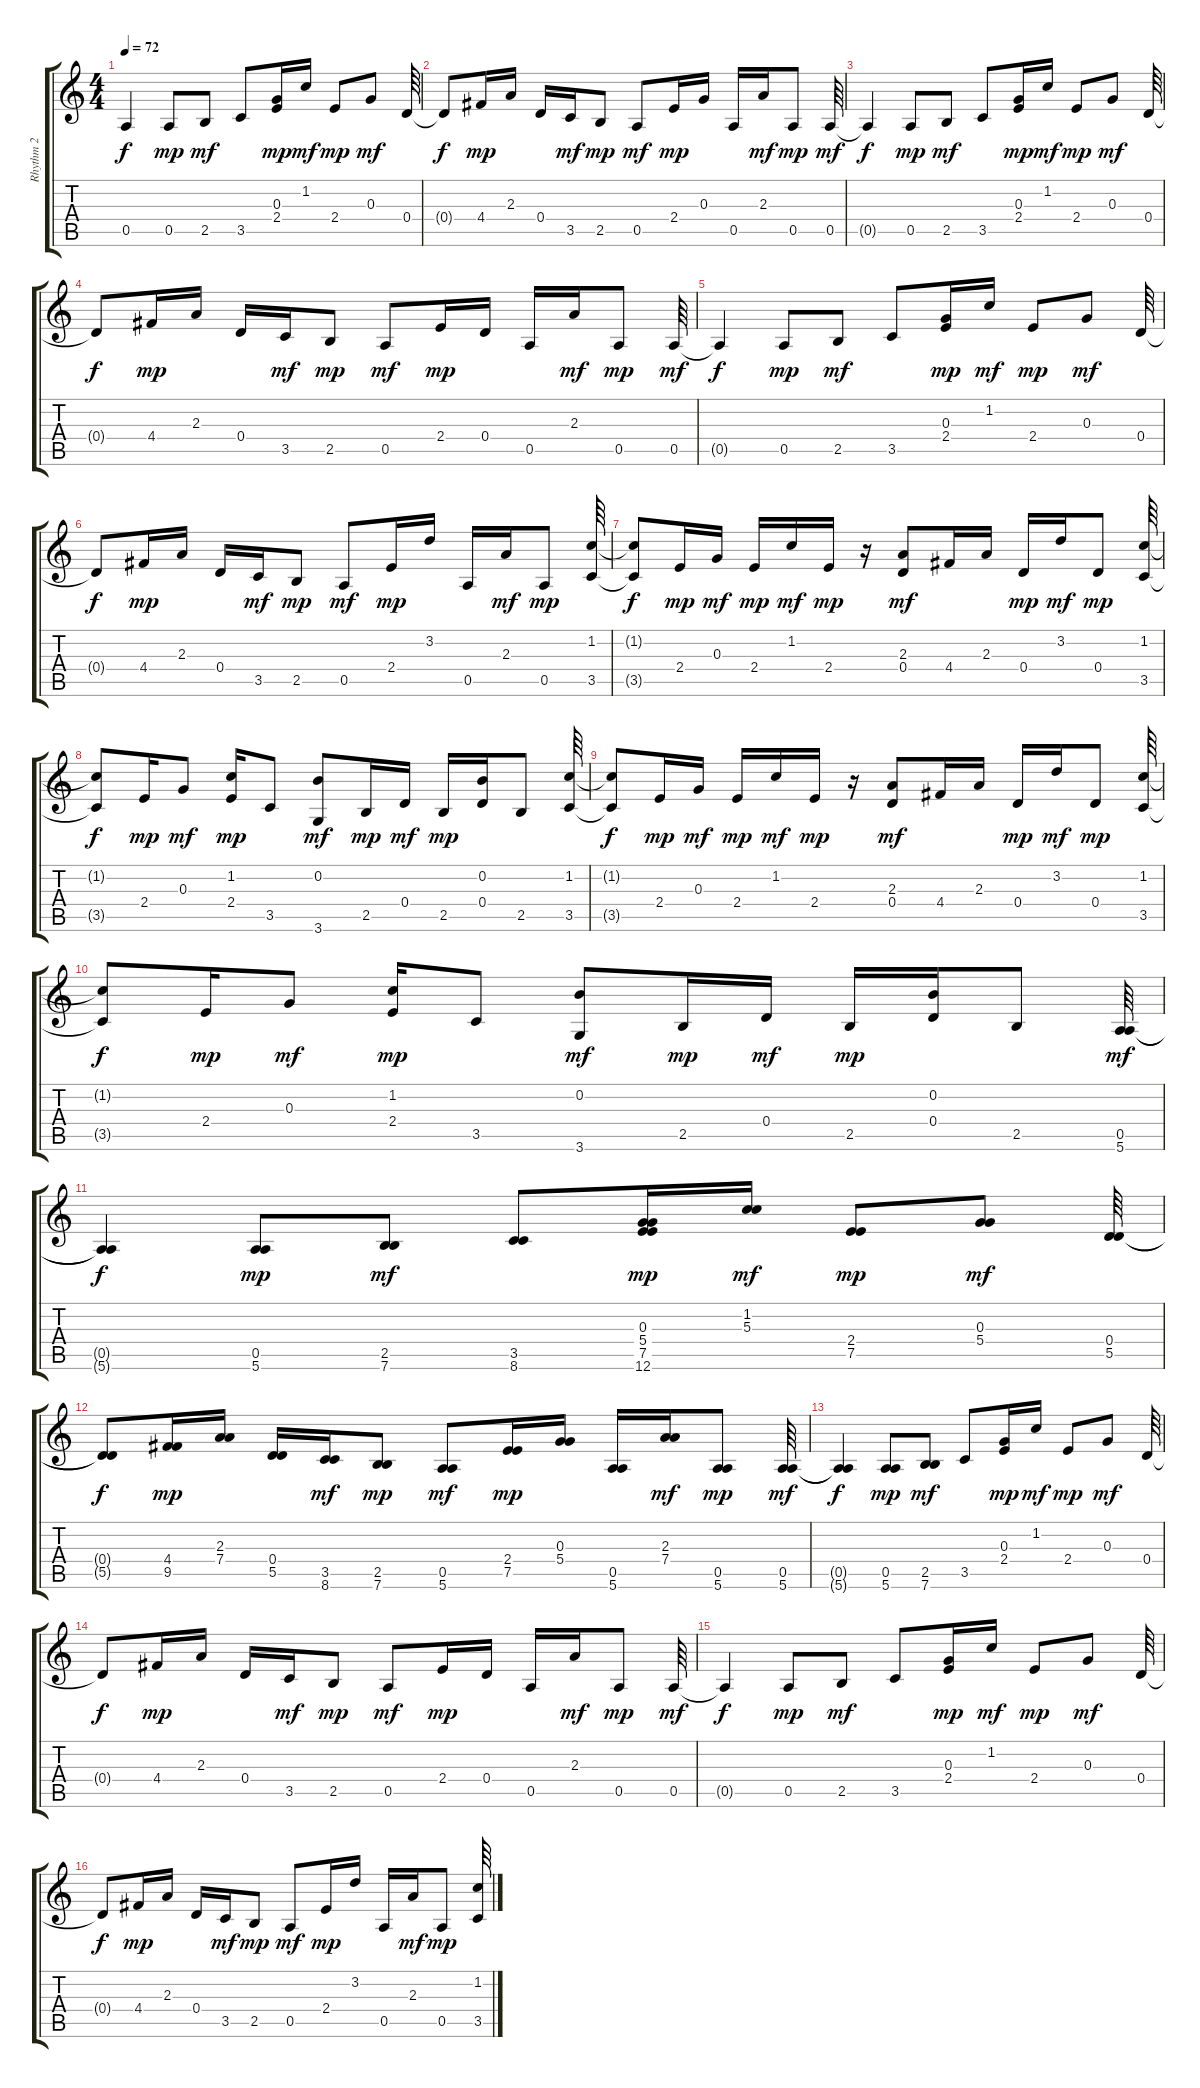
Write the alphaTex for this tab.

\track ("Rhythm 2" "Rhythm 2") {instrument acousticguitarsteel}
\staff {score tabs}
\tuning (E4 B3 G3 D3 A2 E2) {hide}
\ts (4 4)
\tempo 72
\clef g2
\ks c
0.5{t}.4{dy f} 0.5.8{dy mp} 2.5.8{dy mf} 3.5.8 (0.3 2.4).16{dy mp} 1.2.16{dy mf} 2.4.8{dy mp} 0.3.8{dy mf} 0.4.64 |
0.4{t}.8{dy f} 4.4.16{dy mp} 2.3.16 0.4.16 3.5.16{dy mf} 2.5.8{dy mp} 0.5.8{dy mf} 2.4.16{dy mp} 0.3.16 0.5.16 2.3.16{dy mf} 0.5.8{dy mp} 0.5.64{dy mf} |
0.5{t}.4{dy f} 0.5.8{dy mp} 2.5.8{dy mf} 3.5.8 (0.3 2.4).16{dy mp} 1.2.16{dy mf} 2.4.8{dy mp} 0.3.8{dy mf} 0.4.64 |
0.4{t}.8{dy f} 4.4.16{dy mp} 2.3.16 0.4.16 3.5.16{dy mf} 2.5.8{dy mp} 0.5.8{dy mf} 2.4.16{dy mp} 0.4.16 0.5.16 2.3.16{dy mf} 0.5.8{dy mp} 0.5.64{dy mf} |
0.5{t}.4{dy f} 0.5.8{dy mp} 2.5.8{dy mf} 3.5.8 (0.3 2.4).16{dy mp} 1.2.16{dy mf} 2.4.8{dy mp} 0.3.8{dy mf} 0.4.64 |
0.4{t}.8{dy f} 4.4.16{dy mp} 2.3.16 0.4.16 3.5.16{dy mf} 2.5.8{dy mp} 0.5.8{dy mf} 2.4.16{dy mp} 3.2.16 0.5.16 2.3.16{dy mf} 0.5.8{dy mp} (1.2 3.5).64 |
(1.2{t} 3.5{t}).8{dy f} 2.4.16{dy mp} 0.3.16{dy mf} 2.4.16{dy mp} 1.2.16{dy mf} 2.4.16{dy mp} r.16 (2.3 0.4).8{dy mf} 4.4.16 2.3.16 0.4.16{dy mp} 3.2.16{dy mf} 0.4.8{dy mp} (1.2 3.5).64 |
(1.2{t} 3.5{t}).8{dy f} 2.4.16{dy mp} 0.3.8{dy mf} (1.2 2.4).16{dy mp} 3.5.8 (0.2 3.6).8{dy mf} 2.5.16{dy mp} 0.4.16{dy mf} 2.5.16{dy mp} (0.2 0.4).16 2.5.8 (1.2 3.5).64 |
(1.2{t} 3.5{t}).8{dy f} 2.4.16{dy mp} 0.3.16{dy mf} 2.4.16{dy mp} 1.2.16{dy mf} 2.4.16{dy mp} r.16 (2.3 0.4).8{dy mf} 4.4.16 2.3.16 0.4.16{dy mp} 3.2.16{dy mf} 0.4.8{dy mp} (1.2 3.5).64 |
(1.2{t} 3.5{t}).8{dy f} 2.4.16{dy mp} 0.3.8{dy mf} (1.2 2.4).16{dy mp} 3.5.8 (0.2 3.6).8{dy mf} 2.5.16{dy mp} 0.4.16{dy mf} 2.5.16{dy mp} (0.2 0.4).16 2.5.8 (0.5 5.6).64{dy mf} |
(0.5{t} 5.6{t}).4{dy f} (0.5 5.6).8{dy mp} (2.5 7.6).8{dy mf} (3.5 8.6).8 (0.3 5.4 7.5 12.6).16{dy mp} (1.2 5.3).16{dy mf} (2.4 7.5).8{dy mp} (0.3 5.4).8{dy mf} (0.4 5.5).64 |
(0.4{t} 5.5{t}).8{dy f} (4.4 9.5).16{dy mp} (2.3 7.4).16 (0.4 5.5).16 (3.5 8.6).16{dy mf} (2.5 7.6).8{dy mp} (0.5 5.6).8{dy mf} (2.4 7.5).16{dy mp} (0.3 5.4).16 (0.5 5.6).16 (2.3 7.4).16{dy mf} (0.5 5.6).8{dy mp} (0.5 5.6).64{dy mf} |
(0.5{t} 5.6{t}).4{dy f} (0.5 5.6).8{dy mp} (2.5 7.6).8{dy mf} 3.5.8 (0.3 2.4).16{dy mp} 1.2.16{dy mf} 2.4.8{dy mp} 0.3.8{dy mf} 0.4.64 |
0.4{t}.8{dy f} 4.4.16{dy mp} 2.3.16 0.4.16 3.5.16{dy mf} 2.5.8{dy mp} 0.5.8{dy mf} 2.4.16{dy mp} 0.4.16 0.5.16 2.3.16{dy mf} 0.5.8{dy mp} 0.5.64{dy mf} |
0.5{t}.4{dy f} 0.5.8{dy mp} 2.5.8{dy mf} 3.5.8 (0.3 2.4).16{dy mp} 1.2.16{dy mf} 2.4.8{dy mp} 0.3.8{dy mf} 0.4.64 |
0.4{t}.8{dy f} 4.4.16{dy mp} 2.3.16 0.4.16 3.5.16{dy mf} 2.5.8{dy mp} 0.5.8{dy mf} 2.4.16{dy mp} 3.2.16 0.5.16 2.3.16{dy mf} 0.5.8{dy mp} (1.2 3.5).64
